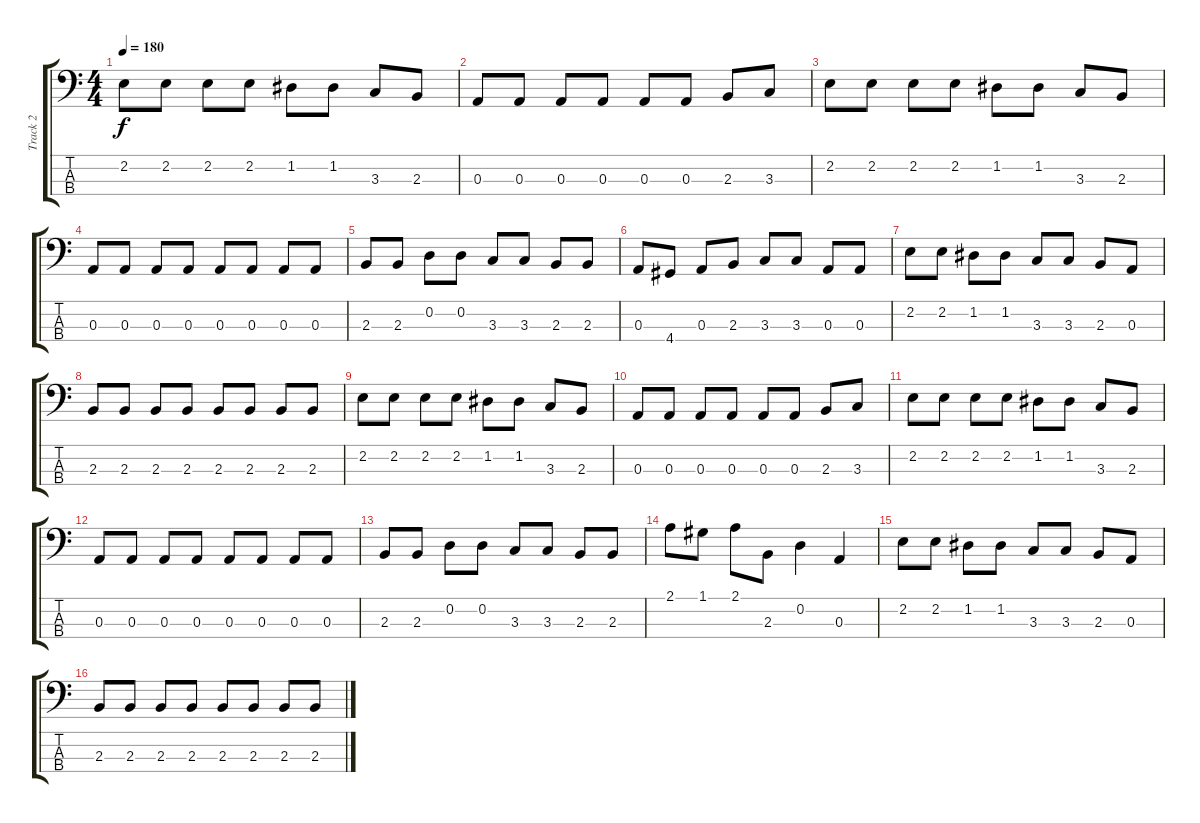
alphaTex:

\track ("Track 2" "Track 2") {instrument electricbasspick}
\staff {score tabs}
\tuning (G2 D2 A1 E1) {hide}
\ts (4 4)
\tempo 180
\clef f4
\ks c
2.2.8{dy f instrument electricbasspick} 2.2.8 2.2.8 2.2.8 1.2.8 1.2.8 3.3.8 2.3.8 |
0.3.8 0.3.8 0.3.8 0.3.8 0.3.8 0.3.8 2.3.8 3.3.8 |
2.2.8 2.2.8 2.2.8 2.2.8 1.2.8 1.2.8 3.3.8 2.3.8 |
0.3.8 0.3.8 0.3.8 0.3.8 0.3.8 0.3.8 0.3.8 0.3.8 |
2.3.8 2.3.8 0.2.8 0.2.8 3.3.8 3.3.8 2.3.8 2.3.8 |
0.3.8 4.4.8 0.3.8 2.3.8 3.3.8 3.3.8 0.3.8 0.3.8 |
2.2.8 2.2.8 1.2.8 1.2.8 3.3.8 3.3.8 2.3.8 0.3.8 |
2.3.8 2.3.8 2.3.8 2.3.8 2.3.8 2.3.8 2.3.8 2.3.8 |
2.2.8 2.2.8 2.2.8 2.2.8 1.2.8 1.2.8 3.3.8 2.3.8 |
0.3.8 0.3.8 0.3.8 0.3.8 0.3.8 0.3.8 2.3.8 3.3.8 |
2.2.8 2.2.8 2.2.8 2.2.8 1.2.8 1.2.8 3.3.8 2.3.8 |
0.3.8 0.3.8 0.3.8 0.3.8 0.3.8 0.3.8 0.3.8 0.3.8 |
2.3.8 2.3.8 0.2.8 0.2.8 3.3.8 3.3.8 2.3.8 2.3.8 |
2.1.8 1.1.8 2.1.8 2.3.8 0.2.4 0.3.4 |
2.2.8 2.2.8 1.2.8 1.2.8 3.3.8 3.3.8 2.3.8 0.3.8 |
2.3.8 2.3.8 2.3.8 2.3.8 2.3.8 2.3.8 2.3.8 2.3.8
